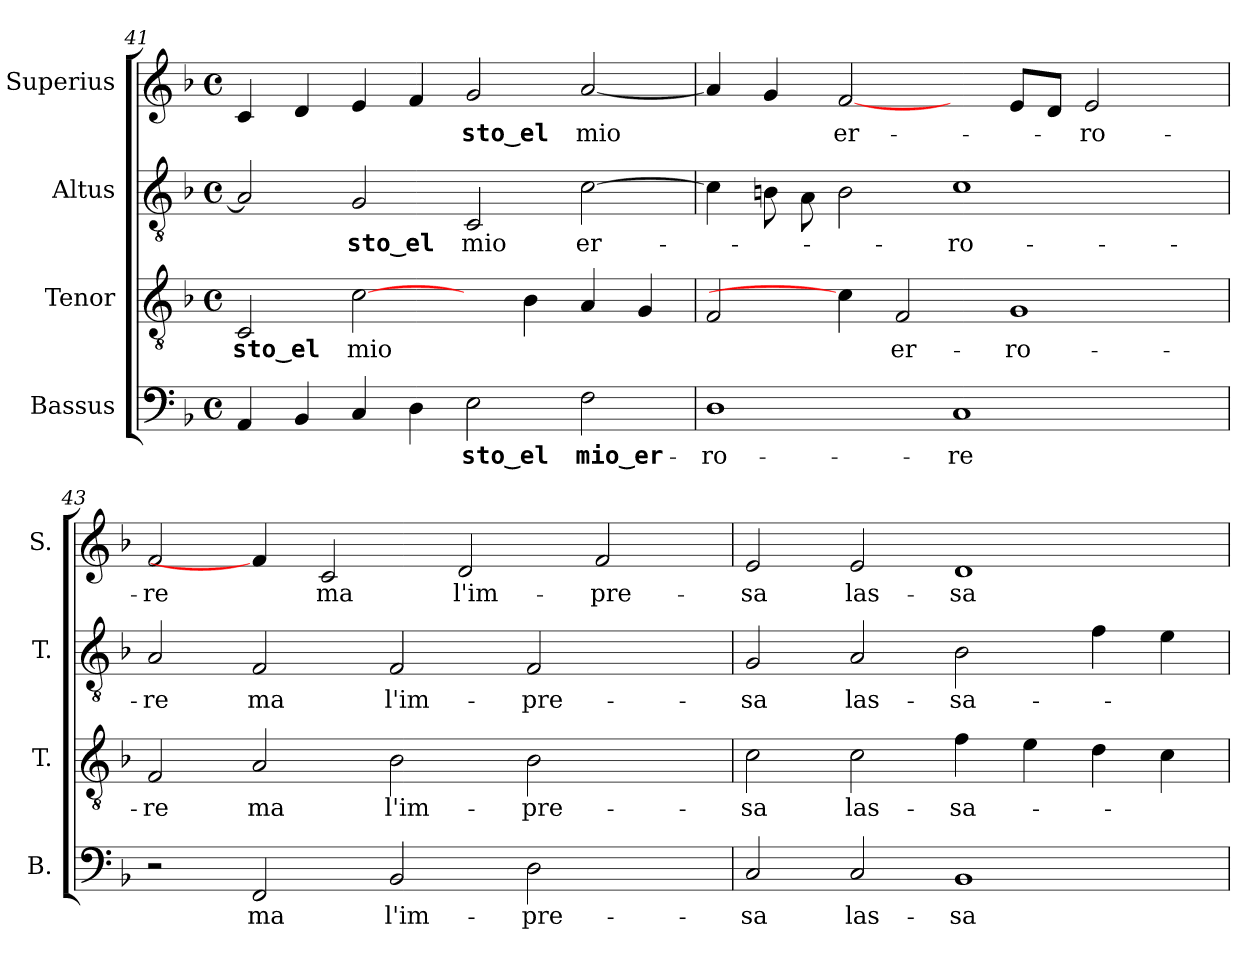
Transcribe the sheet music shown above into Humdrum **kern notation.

**kern	**text	**kern	**text	**kern	**text	**kern	**text
*part4	*part4	*part3	*part3	*part2	*part2	*part1	*part1
*staff4	*staff4	*staff3	*staff3	*staff2	*staff2	*staff1	*staff1
*I"Bassus	*	*I"Tenor	*	*I"Altus	*	*I"Superius	*
*I'B.	*	*I'T.	*	*I'T.	*	*I'S.	*
*clefF4	*	*clefGv2	*	*clefGv2	*	*clefG2	*
*	*	*ITrd7c12	*	*ITrd7c12	*	*	*
*k[b-]	*	*k[b-]	*	*k[b-]	*	*k[b-]	*
*F:	*	*F:	*	*F:	*	*F:	*
*M4/4	*	*M4/4	*	*M4/4	*	*M4/4	*
*met(c)	*	*met(c)	*	*met(c)	*	*met(c)	*
=41	=41	=41	=41	=41	=41	=41	=41
!	!	!	!LO:LY:b:color=#000000	!	!	!	!
4AAi/	.	2CCi/	-sto_el	2AAi/]	.	4ci/	.
4BB-i/	.	.	.	.	.	4di/	.
!	!	!	!LO:LY:b:color=#000000	!	!	!	!
!	!	!	!	!	!LO:LY:b:color=#000000	!	!
4Ci/	.	[2Ci\	mio	2GGi/	-sto_el	4ei/	.
4Di\	.	.	.	.	.	4fi/	.
!	!LO:LY:b:color=#000000	!	!	!	!	!	!
!	!	!	!	!	!LO:LY:b:color=#000000	!	!
!	!	!	!	!	!	!	!LO:LY:b:color=#000000
2Ei\	-sto_el	4ryy	.	2CCi/	mio	2gi/	-sto_el
.	.	4BB-i\	.	.	.	.	.
!	!LO:LY:b:color=#000000	!	!	!	!	!	!
!	!	!	!	!	!LO:LY:b:color=#000000	!	!
!	!	!	!	!	!	!	!LO:LY:b:color=#000000
2Fi\	mio_er-	4AAi/	.	[>2Ci\	er-	[<2ai/	mio
.	.	4GGi/	.	.	.	.	.
=42	=42	=42	=42	=42	=42	=42	=42
!	!LO:LY:b:color=#000000	!	!	!	!	!	!
1Di	-ro-	2FFi/	.	4Ci\]	.	4ai/]	.
.	.	.	.	8BBni\	.	4gi/	.
.	.	.	.	8AAi\	.	.	.
!	!	!	!	!	!	!	!LO:LY:b:color=#000000
.	.	4Ci\]	.	2BBi\	.	[2fi/	er-
!	!	!	!LO:LY:b:color=#000000	!	!	!	!
.	.	2FFi/	er-	.	.	.	.
!	!LO:LY:b:color=#000000	!	!	!	!	!	!
!	!	!	!	!	!LO:LY:b:color=#000000	!	!
1Ci	-re	.	.	1Ci	-ro-	4ryy	.
!	!	!	!LO:LY:b:color=#000000	!	!	!	!
.	.	1GGi	-ro-	.	.	8ei/L	.
.	.	.	.	.	.	8di/J	.
!	!	!	!	!	!	!	!LO:LY:b:color=#000000
.	.	.	.	.	.	2ei/	-ro-
4ryy	.	.	.	4ryy	.	4ryy	.
!!LO:LB:g=z
=43	=43	=43	=43	=43	=43	=43	=43
!	!	!	!LO:LY:b:color=#000000	!	!	!	!
!	!	!	!	!	!LO:LY:b:color=#000000	!	!
!	!	!	!	!	!	!	!LO:LY:b:color=#000000
2r	.	2FFi/	-re	2AAi/	-re	2fi/	-re
!	!LO:LY:b:color=#000000	!	!	!	!	!	!
!	!	!	!LO:LY:b:color=#000000	!	!	!	!
!	!	!	!	!	!LO:LY:b:color=#000000	!	!
2FFi/	ma	2AAi/	ma	2FFi/	ma	4fi/]	.
!	!	!	!	!	!	!	!LO:LY:b:color=#000000
.	.	.	.	.	.	2ci/	ma
!	!LO:LY:b:color=#000000	!	!	!	!	!	!
!	!	!	!LO:LY:b:color=#000000	!	!	!	!
!	!	!	!	!	!LO:LY:b:color=#000000	!	!
2BB-i/	l'im-	2BB-i\	l'im-	2FFi/	l'im-	.	.
!	!	!	!	!	!	!	!LO:LY:b:color=#000000
.	.	.	.	.	.	2di/	l'im-
!	!LO:LY:b:color=#000000	!	!	!	!	!	!
!	!	!	!LO:LY:b:color=#000000	!	!	!	!
!	!	!	!	!	!LO:LY:b:color=#000000	!	!
2Di\	-pre-	2BB-i\	-pre-	2FFi/	-pre-	.	.
!	!	!	!	!	!	!	!LO:LY:b:color=#000000
.	.	.	.	.	.	2fi/	-pre-
4ryy	.	4ryy	.	4ryy	.	.	.
=44	=44	=44	=44	=44	=44	=44	=44
!	!LO:LY:b:color=#000000	!	!	!	!	!	!
!	!	!	!LO:LY:b:color=#000000	!	!	!	!
!	!	!	!	!	!LO:LY:b:color=#000000	!	!
!	!	!	!	!	!	!	!LO:LY:b:color=#000000
2Ci/	-sa	2Ci\	-sa	2GGi/	-sa	2ei/	-sa
!	!LO:LY:b:color=#000000	!	!	!	!	!	!
!	!	!	!LO:LY:b:color=#000000	!	!	!	!
!	!	!	!	!	!LO:LY:b:color=#000000	!	!
!	!	!	!	!	!	!	!LO:LY:b:color=#000000
2Ci/	las-	2Ci\	las-	2AAi/	las-	2ei/	las-
!	!LO:LY:b:color=#000000	!	!	!	!	!	!
!	!	!	!LO:LY:b:color=#000000	!	!	!	!
!	!	!	!	!	!LO:LY:b:color=#000000	!	!
!	!	!	!	!	!	!	!LO:LY:b:color=#000000
1BB-i	-sa-	4Fi\	-sa-	2BB-i\	-sa-	1di	-sa-
.	.	4Ei\	.	.	.	.	.
.	.	4Di\	.	4Fi\	.	.	.
.	.	4Ci\	.	4Ei\	.	.	.
=	=	=	=	=	=	=	=
*-	*-	*-	*-	*-	*-	*-	*-
